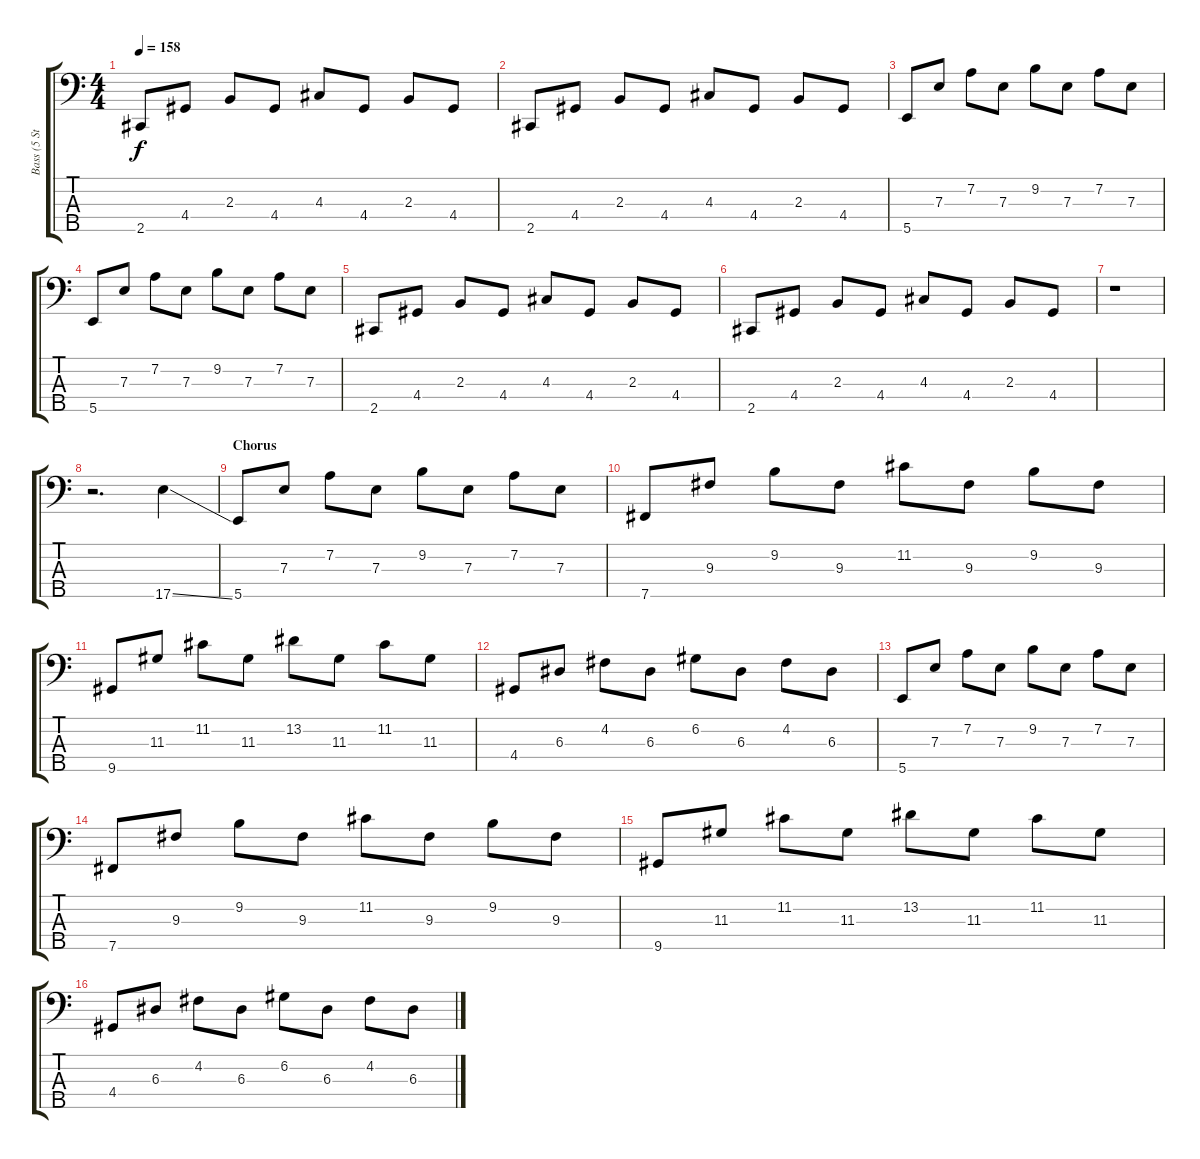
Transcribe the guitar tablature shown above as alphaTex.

\track ("Bass (5 Strings)" "Bass (5 St") {instrument slapbass1}
\staff {score tabs}
\tuning (G2 D2 A1 E1 B0) {hide}
\ts (4 4)
\tempo 158
\clef f4
\ks c
2.5.8{dy f} 4.4.8 2.3.8 4.4.8 4.3.8 4.4.8 2.3.8 4.4.8 |
2.5.8 4.4.8 2.3.8 4.4.8 4.3.8 4.4.8 2.3.8 4.4.8 |
5.5.8 7.3.8 7.2.8 7.3.8 9.2.8 7.3.8 7.2.8 7.3.8 |
5.5.8 7.3.8 7.2.8 7.3.8 9.2.8 7.3.8 7.2.8 7.3.8 |
2.5.8 4.4.8 2.3.8 4.4.8 4.3.8 4.4.8 2.3.8 4.4.8 |
2.5.8 4.4.8 2.3.8 4.4.8 4.3.8 4.4.8 2.3.8 4.4.8 |
r.1 |
r.2{d} 17.5{ss}.4 |
\section ("" "Chorus")
5.5.8 7.3.8 7.2.8 7.3.8 9.2.8 7.3.8 7.2.8 7.3.8 |
7.5.8 9.3.8 9.2.8 9.3.8 11.2.8 9.3.8 9.2.8 9.3.8 |
9.5.8 11.3.8 11.2.8 11.3.8 13.2.8 11.3.8 11.2.8 11.3.8 |
4.4.8 6.3.8 4.2.8 6.3.8 6.2.8 6.3.8 4.2.8 6.3.8 |
5.5.8 7.3.8 7.2.8 7.3.8 9.2.8 7.3.8 7.2.8 7.3.8 |
7.5.8 9.3.8 9.2.8 9.3.8 11.2.8 9.3.8 9.2.8 9.3.8 |
9.5.8 11.3.8 11.2.8 11.3.8 13.2.8 11.3.8 11.2.8 11.3.8 |
4.4.8 6.3.8 4.2.8 6.3.8 6.2.8 6.3.8 4.2.8 6.3.8
